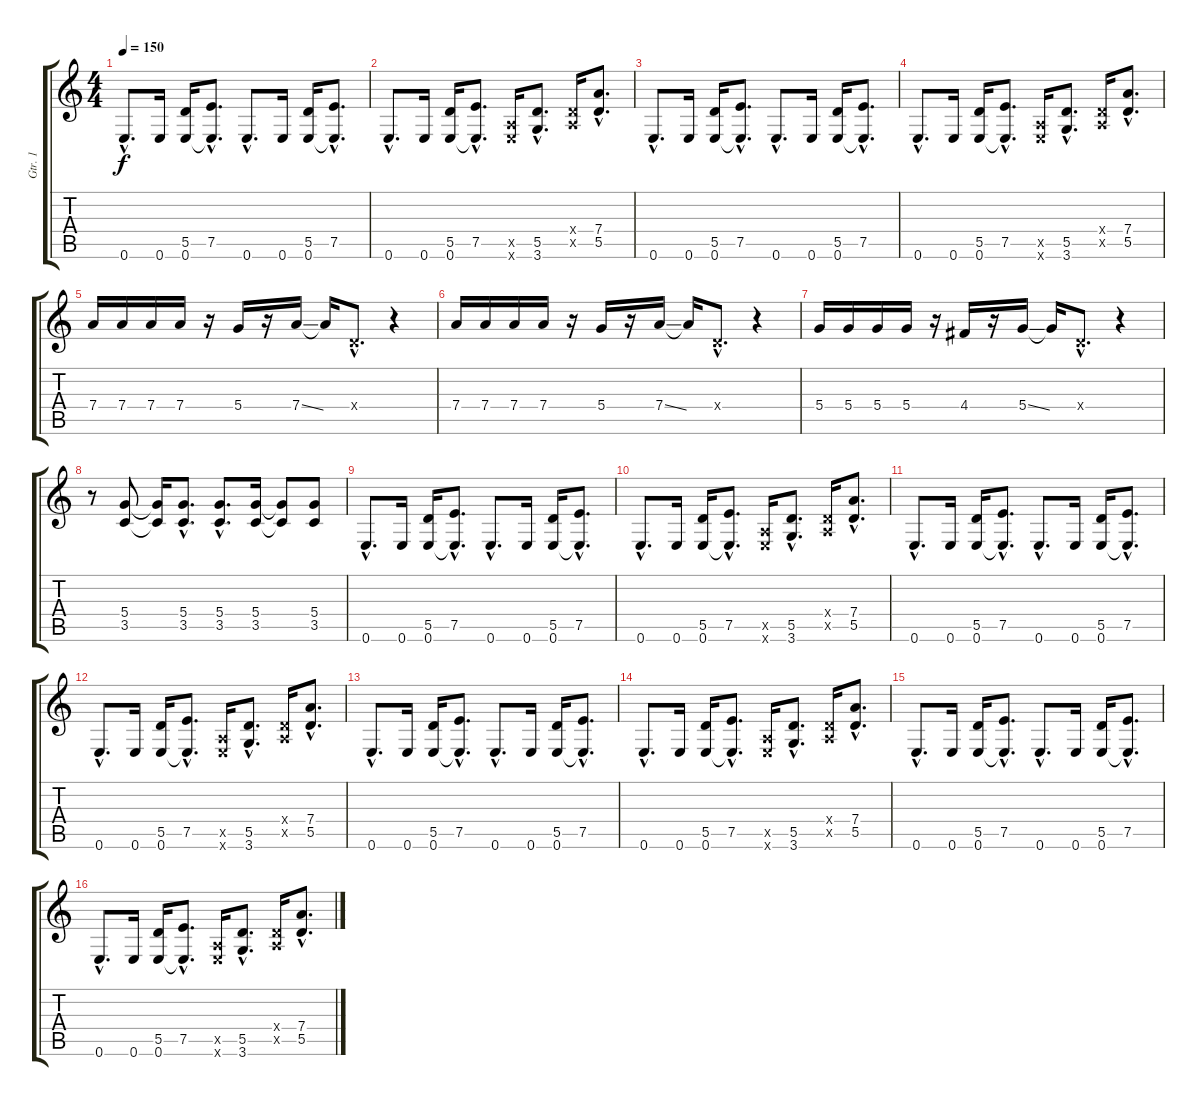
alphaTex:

\track ("Gtr. 1" "Gtr. 1") {instrument distortionguitar}
\staff {score tabs}
\tuning (E4 B3 G3 D3 A2 E2) {hide}
\ts (4 4)
\tempo 150
\clef g2
\ks c
0.6{hac}.8{d dy f} 0.6.16 (5.5 0.6).16 (7.5{hac} 0.6{hac t}).8{d} 0.6{hac}.8{d} 0.6.16 (5.5 0.6).16 (7.5{hac} 0.6{hac t}).8{d} |
0.6{hac}.8{d} 0.6.16 (5.5 0.6).16 (7.5{hac} 0.6{hac t}).8{d} (0.5{x} 0.6{x}).16 (5.5{hac} 3.6{hac}).8{d} (0.4{x} 0.5{x}).16 (7.4{hac} 5.5{hac}).8{d} |
0.6{hac}.8{d} 0.6.16 (5.5 0.6).16 (7.5{hac} 0.6{hac t}).8{d} 0.6{hac}.8{d} 0.6.16 (5.5 0.6).16 (7.5{hac} 0.6{hac t}).8{d} |
0.6{hac}.8{d} 0.6.16 (5.5 0.6).16 (7.5{hac} 0.6{hac t}).8{d} (0.5{x} 0.6{x}).16 (5.5{hac} 3.6{hac}).8{d} (0.4{x} 0.5{x}).16 (7.4{hac} 5.5{hac}).8{d} |
7.4.16 7.4.16 7.4.16 7.4.16 r.16 5.4.16 r.16 7.4{ss}.16 7.4{t}.16 0.4{hac x}.8{d} r.4 |
7.4.16 7.4.16 7.4.16 7.4.16 r.16 5.4.16 r.16 7.4{ss}.16 7.4{t}.16 0.4{hac x}.8{d} r.4 |
5.4.16 5.4.16 5.4.16 5.4.16 r.16 4.4.16 r.16 5.4{ss}.16 5.4{t}.16 0.4{hac x}.8{d} r.4 |
r.8 (5.4 3.5).8 (5.4{t} 3.5{t}).16 (5.4{hac} 3.5{hac}).8{d} (5.4{hac} 3.5{hac}).8{d} (5.4 3.5).16 (5.4{t} 3.5{t}).8 (5.4 3.5).8 |
0.6{hac}.8{d} 0.6.16 (5.5 0.6).16 (7.5{hac} 0.6{hac t}).8{d} 0.6{hac}.8{d} 0.6.16 (5.5 0.6).16 (7.5{hac} 0.6{hac t}).8{d} |
0.6{hac}.8{d} 0.6.16 (5.5 0.6).16 (7.5{hac} 0.6{hac t}).8{d} (0.5{x} 0.6{x}).16 (5.5{hac} 3.6{hac}).8{d} (0.4{x} 0.5{x}).16 (7.4{hac} 5.5{hac}).8{d} |
0.6{hac}.8{d} 0.6.16 (5.5 0.6).16 (7.5{hac} 0.6{hac t}).8{d} 0.6{hac}.8{d} 0.6.16 (5.5 0.6).16 (7.5{hac} 0.6{hac t}).8{d} |
0.6{hac}.8{d} 0.6.16 (5.5 0.6).16 (7.5{hac} 0.6{hac t}).8{d} (0.5{x} 0.6{x}).16 (5.5{hac} 3.6{hac}).8{d} (0.4{x} 0.5{x}).16 (7.4{hac} 5.5{hac}).8{d} |
0.6{hac}.8{d} 0.6.16 (5.5 0.6).16 (7.5{hac} 0.6{hac t}).8{d} 0.6{hac}.8{d} 0.6.16 (5.5 0.6).16 (7.5{hac} 0.6{hac t}).8{d} |
0.6{hac}.8{d} 0.6.16 (5.5 0.6).16 (7.5{hac} 0.6{hac t}).8{d} (0.5{x} 0.6{x}).16 (5.5{hac} 3.6{hac}).8{d} (0.4{x} 0.5{x}).16 (7.4{hac} 5.5{hac}).8{d} |
0.6{hac}.8{d} 0.6.16 (5.5 0.6).16 (7.5{hac} 0.6{hac t}).8{d} 0.6{hac}.8{d} 0.6.16 (5.5 0.6).16 (7.5{hac} 0.6{hac t}).8{d} |
0.6{hac}.8{d} 0.6.16 (5.5 0.6).16 (7.5{hac} 0.6{hac t}).8{d} (0.5{x} 0.6{x}).16 (5.5{hac} 3.6{hac}).8{d} (0.4{x} 0.5{x}).16 (7.4{hac} 5.5{hac}).8{d}
